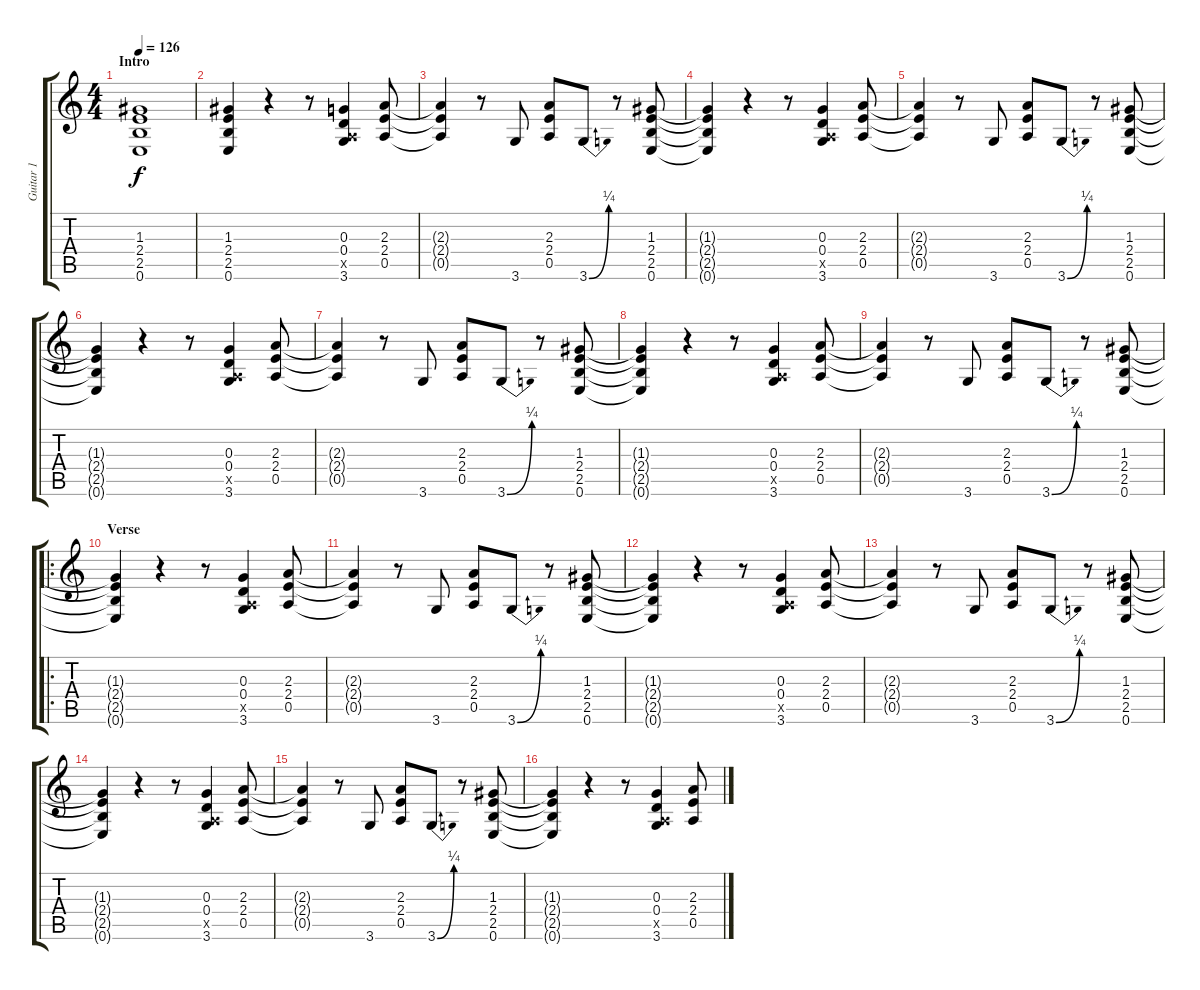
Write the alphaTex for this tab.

\track ("Guitar 1" "Guitar 1") {instrument distortionguitar}
\staff {score tabs}
\tuning (E4 B3 G3 D3 A2 E2) {hide}
\ts (4 4)
\section ("" "Intro")
\tempo 126
\clef g2
\ks c
(1.3 2.4 2.5 0.6).1{dy f instrument distortionguitar} |
(1.3 2.4 2.5 0.6).4 r.4 r.8 (0.3 0.4 0.5{x} 3.6).4 (2.3 2.4 0.5).8 |
(2.3{t} 2.4{t} 0.5{t}).4 r.8 3.6.8 (2.3 2.4 0.5).8 3.6{be (bend 0 0 60 1)}.8 r.8 (1.3 2.4 2.5 0.6).8 |
(1.3{t} 2.4{t} 2.5{t} 0.6{t}).4 r.4 r.8 (0.3 0.4 0.5{x} 3.6).4 (2.3 2.4 0.5).8 |
(2.3{t} 2.4{t} 0.5{t}).4 r.8 3.6.8 (2.3 2.4 0.5).8 3.6{be (bend 0 0 60 1)}.8 r.8 (1.3 2.4 2.5 0.6).8 |
(1.3{t} 2.4{t} 2.5{t} 0.6{t}).4 r.4 r.8 (0.3 0.4 0.5{x} 3.6).4 (2.3 2.4 0.5).8 |
(2.3{t} 2.4{t} 0.5{t}).4 r.8 3.6.8 (2.3 2.4 0.5).8 3.6{be (bend 0 0 60 1)}.8 r.8 (1.3 2.4 2.5 0.6).8 |
(1.3{t} 2.4{t} 2.5{t} 0.6{t}).4 r.4 r.8 (0.3 0.4 0.5{x} 3.6).4 (2.3 2.4 0.5).8 |
(2.3{t} 2.4{t} 0.5{t}).4 r.8 3.6.8 (2.3 2.4 0.5).8 3.6{be (bend 0 0 60 1)}.8 r.8 (1.3 2.4 2.5 0.6).8 |
\ro
\section ("" "Verse")
(1.3{t} 2.4{t} 2.5{t} 0.6{t}).4 r.4 r.8 (0.3 0.4 0.5{x} 3.6).4 (2.3 2.4 0.5).8 |
(2.3{t} 2.4{t} 0.5{t}).4 r.8 3.6.8 (2.3 2.4 0.5).8 3.6{be (bend 0 0 60 1)}.8 r.8 (1.3 2.4 2.5 0.6).8 |
(1.3{t} 2.4{t} 2.5{t} 0.6{t}).4 r.4 r.8 (0.3 0.4 0.5{x} 3.6).4 (2.3 2.4 0.5).8 |
(2.3{t} 2.4{t} 0.5{t}).4 r.8 3.6.8 (2.3 2.4 0.5).8 3.6{be (bend 0 0 60 1)}.8 r.8 (1.3 2.4 2.5 0.6).8 |
(1.3{t} 2.4{t} 2.5{t} 0.6{t}).4 r.4 r.8 (0.3 0.4 0.5{x} 3.6).4 (2.3 2.4 0.5).8 |
(2.3{t} 2.4{t} 0.5{t}).4 r.8 3.6.8 (2.3 2.4 0.5).8 3.6{be (bend 0 0 60 1)}.8 r.8 (1.3 2.4 2.5 0.6).8 |
(1.3{t} 2.4{t} 2.5{t} 0.6{t}).4 r.4 r.8 (0.3 0.4 0.5{x} 3.6).4 (2.3 2.4 0.5).8
